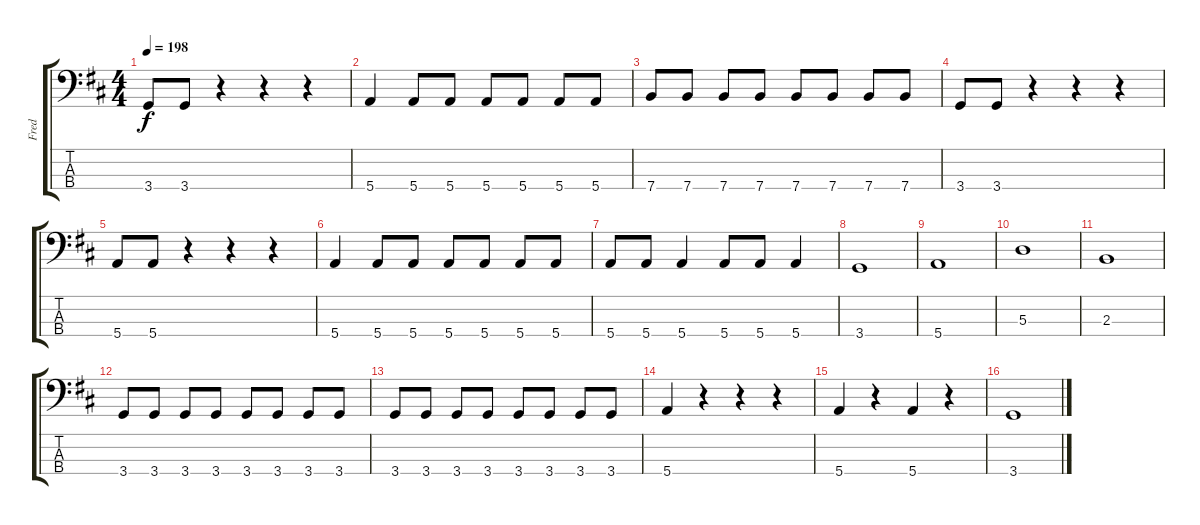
\track ("Fred" "Fred") {instrument electricbasspick}
\staff {score tabs}
\tuning (G2 D2 A1 E1) {hide}
\ts (4 4)
\tempo 198
\clef f4
\ks bminor
3.4.8{dy f} 3.4.8 r.4 r.4 r.4 |
5.4.4 5.4.8 5.4.8 5.4.8 5.4.8 5.4.8 5.4.8 |
7.4.8 7.4.8 7.4.8 7.4.8 7.4.8 7.4.8 7.4.8 7.4.8 |
3.4.8 3.4.8 r.4 r.4 r.4 |
5.4.8 5.4.8 r.4 r.4 r.4 |
5.4.4 5.4.8 5.4.8 5.4.8 5.4.8 5.4.8 5.4.8 |
5.4.8 5.4.8 5.4.4 5.4.8 5.4.8 5.4.4 |
3.4.1 |
5.4.1 |
5.3.1 |
2.3.1 |
3.4.8 3.4.8 3.4.8 3.4.8 3.4.8 3.4.8 3.4.8 3.4.8 |
3.4.8 3.4.8 3.4.8 3.4.8 3.4.8 3.4.8 3.4.8 3.4.8 |
5.4.4 r.4 r.4 r.4 |
5.4.4 r.4 5.4.4 r.4 |
3.4.1
